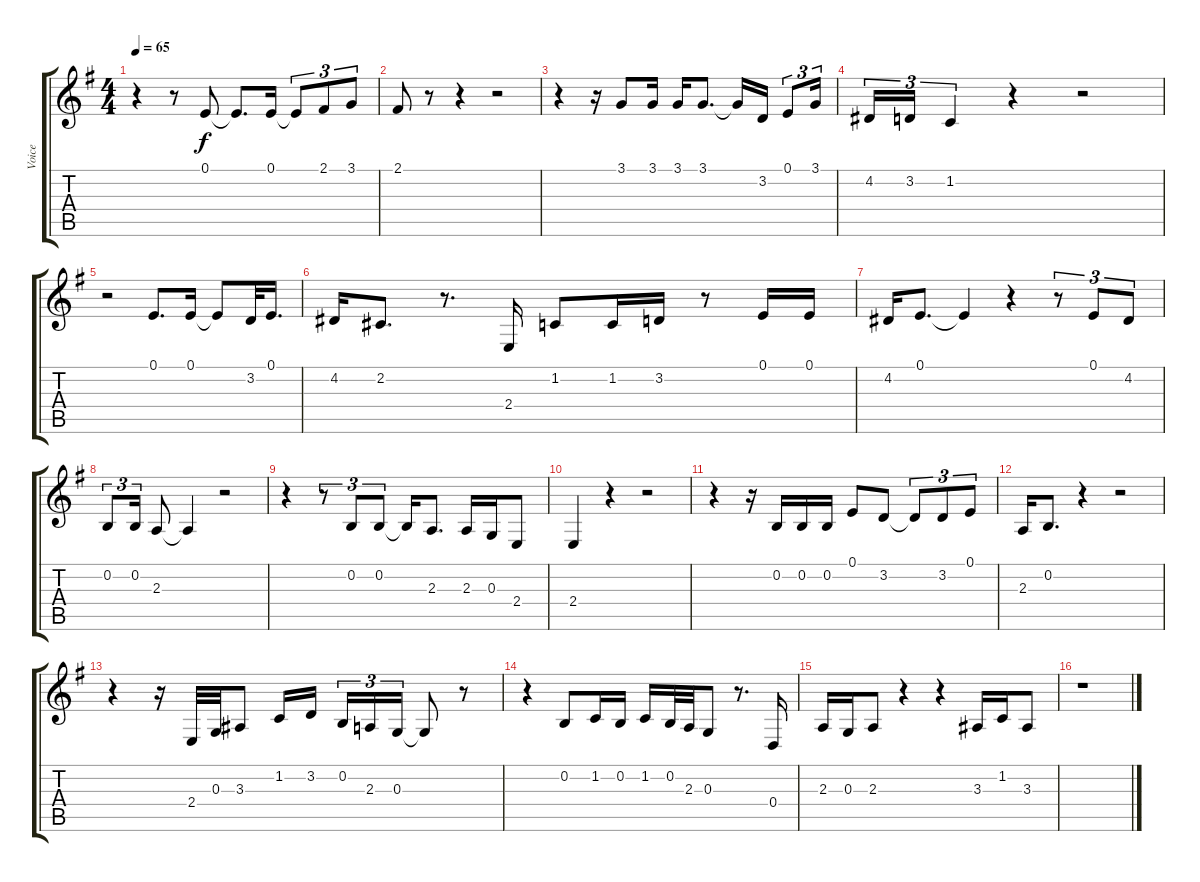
\track ("Voice" "Voice") {instrument trombone}
\staff {score tabs}
\tuning (E4 B3 G3 D3 A2 E2) {hide}
\ts (4 4)
\tempo 65
\clef g2
\ks g
r.4{dy f} r.8 0.1.8 0.1{t}.8{d} 0.1.16 0.1{t}.8{tu (3 2)} 2.1.8{tu (3 2)} 3.1.8{tu (3 2)} |
2.1.8 r.8 r.4 r.2 |
r.4 r.16 3.1.8 3.1.16 3.1.16 3.1.8{d} 3.1{t}.16 3.2.16 0.1.8{tu (3 2)} 3.1.16{tu (3 2)} |
4.2.16{tu (3 2)} 3.2.16{tu (3 2)} 1.2.4{tu (3 2)} r.4 r.2 |
r.2 0.1.8{d} 0.1.16 0.1{t}.8 3.2.32 0.1.16{d} |
4.2.16 2.2.8{d} r.8{d} 2.4.16 1.2.8 1.2.16 3.2.16 r.8 0.1.16 0.1.16 |
4.2.16 0.1.8{d} 0.1{t}.4 r.4 r.8{tu (3 2)} 0.1.8{tu (3 2)} 4.2.8{tu (3 2)} |
0.2.8{tu (3 2)} 0.2.16{tu (3 2)} 2.3.8 2.3{t}.4 r.2 |
r.4 r.8{tu (3 2)} 0.2.8{tu (3 2)} 0.2.8{tu (3 2)} 0.2{t}.16 2.3.8{d} 2.3.16 0.3.16 2.4.8 |
2.4.4 r.4 r.2 |
r.4 r.16 0.2.16 0.2.16 0.2.16 0.1.8 3.2.8 3.2{t}.8{tu (3 2)} 3.2.8{tu (3 2)} 0.1.8{tu (3 2)} |
2.3.16 0.2.8{d} r.4 r.2 |
r.4 r.16 2.4.32 0.3.32 3.3.8 1.2.16 3.2.16{beam splitsecondary} 0.2.16{tu (3 2)} 2.3.16{tu (3 2)} 0.3.16{tu (3 2)} 0.3{t}.8 r.8 |
r.4 0.2.8 1.2.16 0.2.16 1.2.16 0.2.32 2.3.32 0.3.8 r.8{d} 0.4.16 |
2.3.16 0.3.16 2.3.8 r.4 r.4 3.3.16 1.2.16 3.3.8 |
r.1
